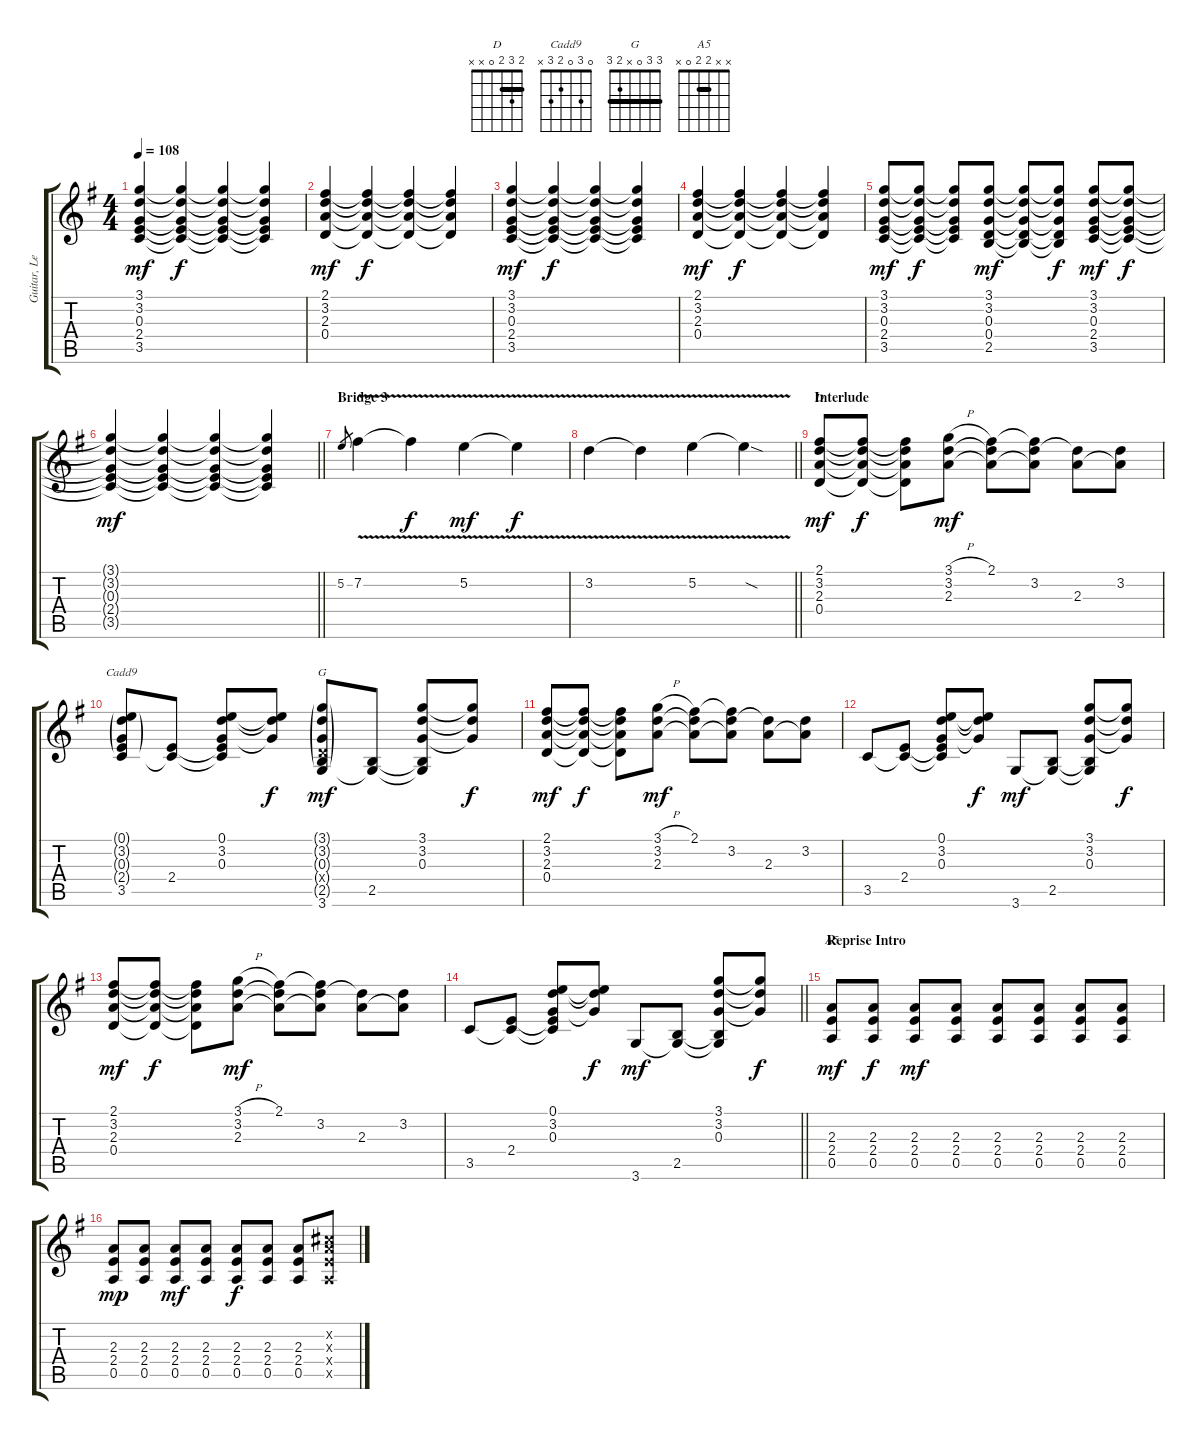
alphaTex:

\track ("Guitar, Lead" "Guitar, Le") {instrument overdrivenguitar}
\staff {score tabs}
\tuning (E4 B3 G3 D3 A2 E2) {hide}
\chord ("D" 2 3 2 0 x x) {barre 2}
\chord ("Cadd9" 0 3 0 2 3 x)
\chord ("G" 3 3 0 x 2 3) {barre 3}
\chord ("A5" x x 2 2 0 x) {barre 2}
\ts (4 4)
\tempo 108
\clef g2
\ks g
(3.1 3.2 0.3 2.4 3.5).4{dy mf} (3.1{t} 3.2{t} 0.3{t} 2.4{t} 3.5{t}).4{dy f} (3.1{t} 3.2{t} 0.3{t} 2.4{t} 3.5{t}).4 (3.1{t} 3.2{t} 0.3{t} 2.4{t} 3.5{t}).4 |
(2.1 3.2 2.3 0.4).4{dy mf} (2.1{t} 3.2{t} 2.3{t} 0.4{t}).4{dy f} (2.1{t} 3.2{t} 2.3{t} 0.4{t}).4 (2.1{t} 3.2{t} 2.3{t} 0.4{t}).4 |
(3.1 3.2 0.3 2.4 3.5).4{dy mf} (3.1{t} 3.2{t} 0.3{t} 2.4{t} 3.5{t}).4{dy f} (3.1{t} 3.2{t} 0.3{t} 2.4{t} 3.5{t}).4 (3.1{t} 3.2{t} 0.3{t} 2.4{t} 3.5{t}).4 |
(2.1 3.2 2.3 0.4).4{dy mf} (2.1{t} 3.2{t} 2.3{t} 0.4{t}).4{dy f} (2.1{t} 3.2{t} 2.3{t} 0.4{t}).4 (2.1{t} 3.2{t} 2.3{t} 0.4{t}).4 |
(3.1 3.2 0.3 2.4 3.5).8{dy mf} (3.1{t} 3.2{t} 0.3{t} 2.4{t} 3.5{t}).8{dy f} (3.1{t} 3.2{t} 0.3{t} 2.4{t} 3.5{t}).8 (3.1 3.2 0.3 0.4 2.5).8{dy mf} (3.1{t} 3.2{t} 0.3{t} 0.4{t} 2.5{t}).8 (3.1{t} 3.2{t} 0.3{t} 0.4{t} 2.5{t}).8{dy f} (3.1 3.2 0.3 2.4 3.5).8{dy mf} (3.1{t} 3.2{t} 0.3{t} 2.4{t} 3.5{t}).8{dy f} |
\barLineRight lightlight
(3.1{t} 3.2{t} 0.3{t} 2.4{t} 3.5{t}).4{dy mf} (3.1{t} 3.2{t} 0.3{t} 2.4{t} 3.5{t}).4 (3.1{t} 3.2{t} 0.3{t} 2.4{t} 3.5{t}).4 (3.1{t} 3.2{t} 0.3{t} 2.4{t} 3.5{t}).4 |
\section ("" "Bridge 3")
5.2.8{gr} 7.2{v}.4 7.2{t}.4{dy f} 5.2{v}.4{dy mf} 5.2{t}.4{dy f} |
\barLineRight lightlight
3.2{v}.4 3.2{t}.4 5.2{v}.4 5.2{sod t}.4 |
\section ("" "Interlude")
(2.1 3.2 2.3 0.4).8{ch "D" dy mf} (2.1{t} 3.2{t} 2.3{t} 0.4{t}).8{dy f} (2.1{t} 3.2{t} 2.3{t} 0.4{t}).8 (3.1{h} 3.2 2.3).8{dy mf} (2.1 3.2{t} 2.3{t}).8 (2.1{t} 3.2 2.3{t}).8 (3.2{t} 2.3).8 (3.2 2.3{t}).8 |
(0.1{g} 3.2{g} 0.3{g} 2.4{g} 3.5).8{ch "Cadd9"} (2.4 3.5{t}).8 (0.1 3.2 0.3 2.4{t} 3.5{t}).8 (0.1{t} 3.2{t} 0.3{t}).8{dy f} (3.1{g} 3.2{g} 0.3{g} 0.4{g x} 2.5{g} 3.6).8{ch "G" dy mf} (2.5 3.6{t}).8 (3.1 3.2 0.3 2.5{t} 3.6{t}).8 (3.1{t} 3.2{t} 0.3{t}).8{dy f} |
(2.1 3.2 2.3 0.4).8{dy mf} (2.1{t} 3.2{t} 2.3{t} 0.4{t}).8{dy f} (2.1{t} 3.2{t} 2.3{t} 0.4{t}).8 (3.1{h} 3.2 2.3).8{dy mf} (2.1 3.2{t} 2.3{t}).8 (2.1{t} 3.2 2.3{t}).8 (3.2{t} 2.3).8 (3.2 2.3{t}).8 |
3.5.8 (2.4 3.5{t}).8 (0.1 3.2 0.3 2.4{t} 3.5{t}).8 (0.1{t} 3.2{t} 0.3{t}).8{dy f} 3.6.8{dy mf} (2.5 3.6{t}).8 (3.1 3.2 0.3 2.5{t} 3.6{t}).8 (3.1{t} 3.2{t} 0.3{t}).8{dy f} |
(2.1 3.2 2.3 0.4).8{dy mf} (2.1{t} 3.2{t} 2.3{t} 0.4{t}).8{dy f} (2.1{t} 3.2{t} 2.3{t} 0.4{t}).8 (3.1{h} 3.2 2.3).8{dy mf} (2.1 3.2{t} 2.3{t}).8 (2.1{t} 3.2 2.3{t}).8 (3.2{t} 2.3).8 (3.2 2.3{t}).8 |
\barLineRight lightlight
3.5.8 (2.4 3.5{t}).8 (0.1 3.2 0.3 2.4{t} 3.5{t}).8 (0.1{t} 3.2{t} 0.3{t}).8{dy f} 3.6.8{dy mf} (2.5 3.6{t}).8 (3.1 3.2 0.3 2.5{t} 3.6{t}).8 (3.1{t} 3.2{t} 0.3{t}).8{dy f} |
\section ("" "Reprise Intro")
(2.3 2.4 0.5).8{ch "A5" dy mf} (2.3 2.4 0.5).8{dy f} (2.3 2.4 0.5).8{dy mf} (2.3 2.4 0.5).8 (2.3 2.4 0.5).8 (2.3 2.4 0.5).8 (2.3 2.4 0.5).8 (2.3 2.4 0.5).8 |
(2.3 2.4 0.5).8{dy mp} (2.3 2.4 0.5).8 (2.3 2.4 0.5).8{dy mf} (2.3 2.4 0.5).8 (2.3 2.4 0.5).8{dy f} (2.3 2.4 0.5).8 (2.3 2.4 0.5).8 (2.2{x} 2.3{x} 2.4{x} 0.5{x}).8
